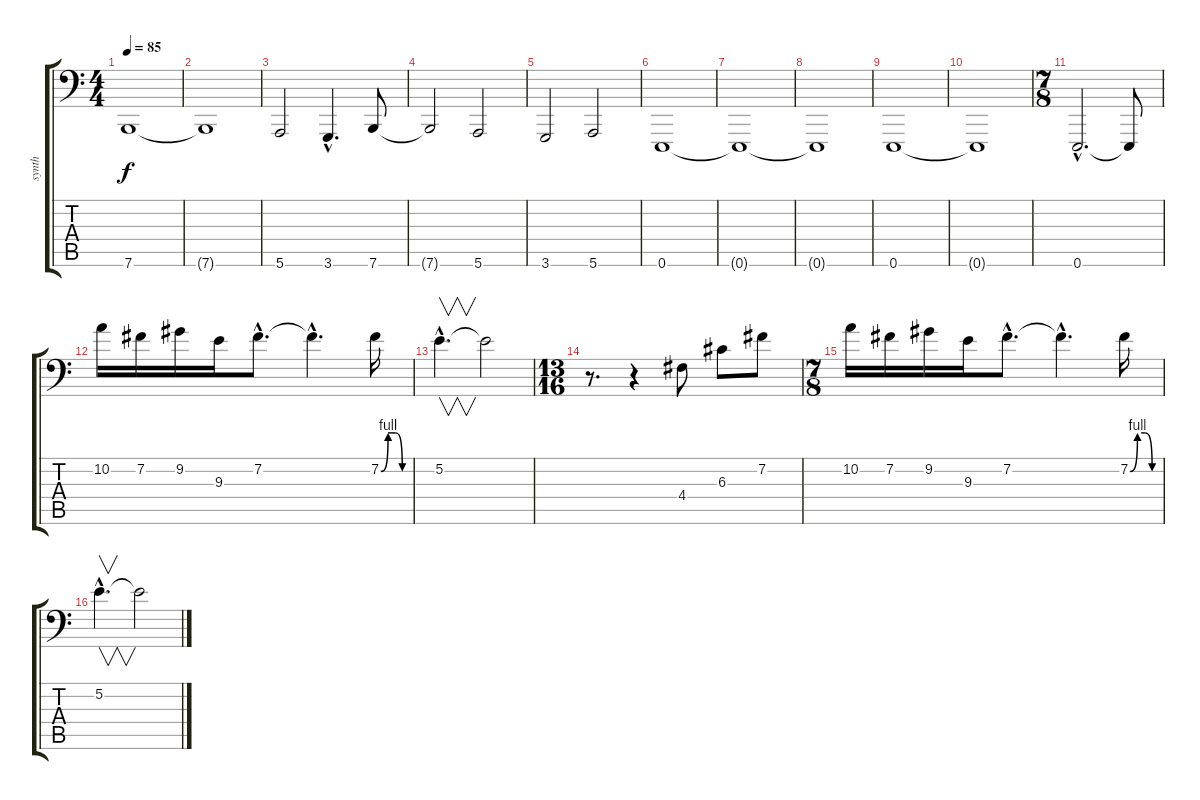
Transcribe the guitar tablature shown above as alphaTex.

\track ("synth" "synth") {instrument lead2sawtooth}
\staff {score tabs}
\tuning (E4 B3 G3 D3 A1 E1) {hide}
\ts (4 4)
\tempo 85
\clef f4
\ks c
7.6.1{dy f volume 12} |
7.6{t}.1 |
5.6.2 3.6{hac}.4{d} 7.6.8 |
7.6{t}.2 5.6.2 |
3.6.2 5.6.2 |
0.6.1 |
0.6{t}.1 |
0.6{t}.1 |
0.6.1 |
0.6{t}.1 |
\ts (7 8)
0.6{hac}.2{d} 0.6{t}.8 |
10.2.16 7.2.16 9.2.16 9.3.16 7.2{hac}.8{d} 7.2{hac t}.4{d} 7.2{be (custom 0 0 15 4 30 4 45 0 60 0)}.16 |
5.2{hac}.4{v d} 5.2{t}.2 |
\ts (13 16)
r.8{d} r.4 4.4.8 6.3.8 7.2.8 |
\ts (7 8)
10.2.16 7.2.16 9.2.16 9.3.16 7.2{hac}.8{d} 7.2{hac t}.4{d} 7.2{be (custom 0 0 15 4 30 4 45 0 60 0)}.16 |
5.2{hac}.4{v d} 5.2{t}.2
